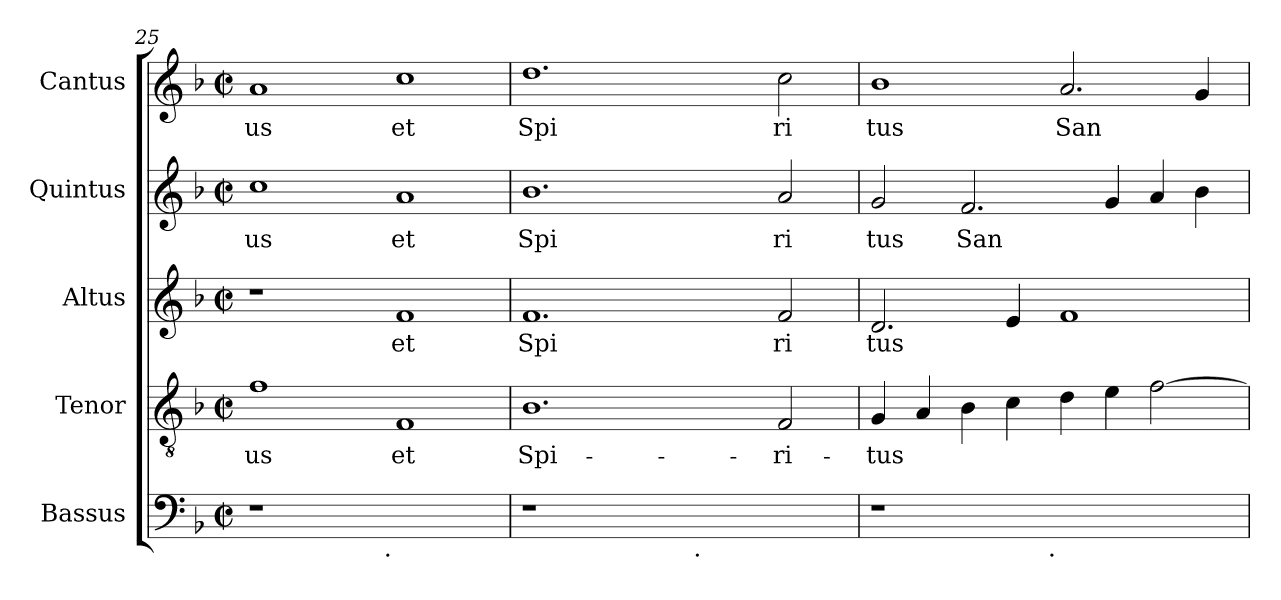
**kern	**kern	**text	**kern	**text	**kern	**text	**kern	**text
*part5	*part4	*part4	*part3	*part3	*part2	*part2	*part1	*part1
*staff5	*staff4	*staff4	*staff3	*staff3	*staff2	*staff2	*staff1	*staff1
*I"Bassus	*I"Tenor	*	*I"Altus	*	*I"Quintus	*	*I"Cantus	*
*clefF4	*clefGv2	*	*clefG2	*	*clefG2	*	*clefG2	*
*k[b-]	*k[b-]	*	*k[b-]	*	*k[b-]	*	*k[b-]	*
*F:	*F:	*	*F:	*	*F:	*	*F:	*
*M2/2	*M2/2	*	*M2/2	*	*M2/2	*	*M2/2	*
*met(c|)	*met(c|)	*	*met(c|)	*	*met(c|)	*	*met(c|)	*
=25	=25	=25	=25	=25	=25	=25	=25	=25
!	!	!LO:LY:b:cj	!	!	!	!LO:LY:b:cj	!	!LO:LY:b:cj
*^	*	*	*	*	*	*	*	*
1r	2ryy	1f	-us	1r	.	1cc	us	1a	us
.	4...ryy	.	.	.	.	.	.	.	.
!	!LO:TX:b:t=.	!	!	!	!	!	!	!	!
.	1ryy	.	.	.	.	.	.	.	.
!	!	!	!LO:LY:b:cj	!	!LO:LY:b:cj	!	!LO:LY:b:cj	!	!LO:LY:b:cj
1ryy	.	1F	et	1f	et	1a	et	1cc	et
.	32ryy	.	.	.	.	.	.	.	.
=26	=26	=26	=26	=26	=26	=26	=26	=26	=26
!	!	!	!LO:LY:b:cj	!	!LO:LY:b:cj	!	!LO:LY:b:cj	!	!LO:LY:b:cj
1r	2ryy	1.B-	Spi-	1.f	Spi	1.b-	Spi	1.dd	Spi
.	4ryy	.	.	.	.	.	.	.	.
.	8ryy	.	.	.	.	.	.	.	.
.	16ryy	.	.	.	.	.	.	.	.
.	64ryy	.	.	.	.	.	.	.	.
!	!LO:TX:b:t=.	!	!	!	!	!	!	!	!
.	1ryy	.	.	.	.	.	.	.	.
1ryy	.	.	.	.	.	.	.	.	.
!	!	!	!LO:LY:b:cj	!	!LO:LY:b:cj	!	!LO:LY:b:cj	!	!LO:LY:b:cj
.	.	2F/	-ri-	2f/	ri	2a/	ri	2cc\	ri
.	32.ryy	.	.	.	.	.	.	.	.
!!LO:LB:g=z
=27	=27	=27	=27	=27	=27	=27	=27	=27	=27
!	!	!	!LO:LY:b:cj	!	!LO:LY:b:cj	!	!LO:LY:b:cj	!	!LO:LY:b:cj
1r	2ryy	4G/	-tus	2.d/	tus	2g/	tus	1b-	tus
!	!	!	!LO:LY:b:cj	!	!	!	!	!	!
.	.	4A/	.	.	.	.	.	.	.
!	!	!	!LO:LY:b:cj	!	!	!	!LO:LY:b:cj	!	!
.	4...ryy	4B-\	.	.	.	2.f/	San	.	.
!	!	!	!LO:LY:b:cj	!	!LO:LY:b:cj	!	!	!	!
.	.	4c\	.	4e/	.	.	.	.	.
!	!LO:TX:b:t=.	!	!	!	!	!	!	!	!
.	1ryy	.	.	.	.	.	.	.	.
!	!	!	!LO:LY:b:cj	!	!LO:LY:b:cj	!	!	!	!LO:LY:b:cj
1ryy	.	4d\	.	1f	.	.	.	2.a/	San
!	!	!	!LO:LY:b:cj	!	!	!	!LO:LY:b:cj	!	!
.	.	4e\	.	.	.	4g/	.	.	.
!	!	!	!LO:LY:b:cj	!	!	!	!LO:LY:b:cj	!	!
.	.	[>2f\	.	.	.	4a/	.	.	.
!	!	!	!	!	!	!	!LO:LY:b:cj	!	!LO:LY:b:cj
.	.	.	.	.	.	4b-\	.	4g/	.
.	32ryy	.	.	.	.	.	.	.	.
*v	*v	*	*	*	*	*	*	*	*
=	=	=	=	=	=	=	=	=
*-	*-	*-	*-	*-	*-	*-	*-	*-
